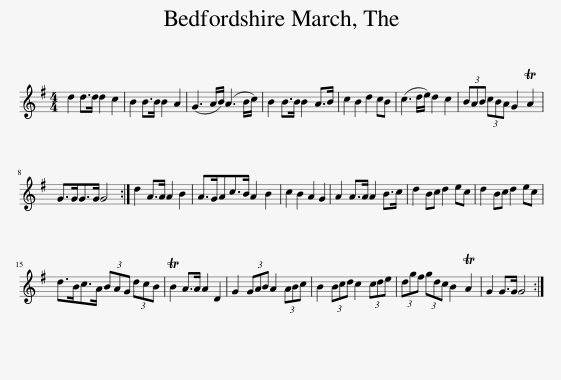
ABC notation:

X:1
L:1/8
M:4/4
I:linebreak $
K:G
V:1 treble
V:1
 d2 d>d d2 c2 | B2 B>B B2 A2 | (G3 A/B/) (A3 B/c/) | B2 B>B B2 A>B | c2 B2 d2 cB | %5
 (c3 d/e/) d2 c2 | (3BAB (3cBA G2 TA2 |$ G>GG>G G4 :| d2 A>A A2 B2 | A>GAc>B A2 B2 | %10
 c2 B2 A2 G2 | A2 A>A A2 B>c | d2 Bc d2 ec | d2 Bc d2 ec |$ d>Bc>A (3BAG (3dcB | %15
 TB2 A>A A2 D2 | G2 (3GAB A2 (3ABc | B2 (3Bcd c2 (3cde | (3dgf (3gdc B2 TA2 | G2 G>G G4 :| %20
